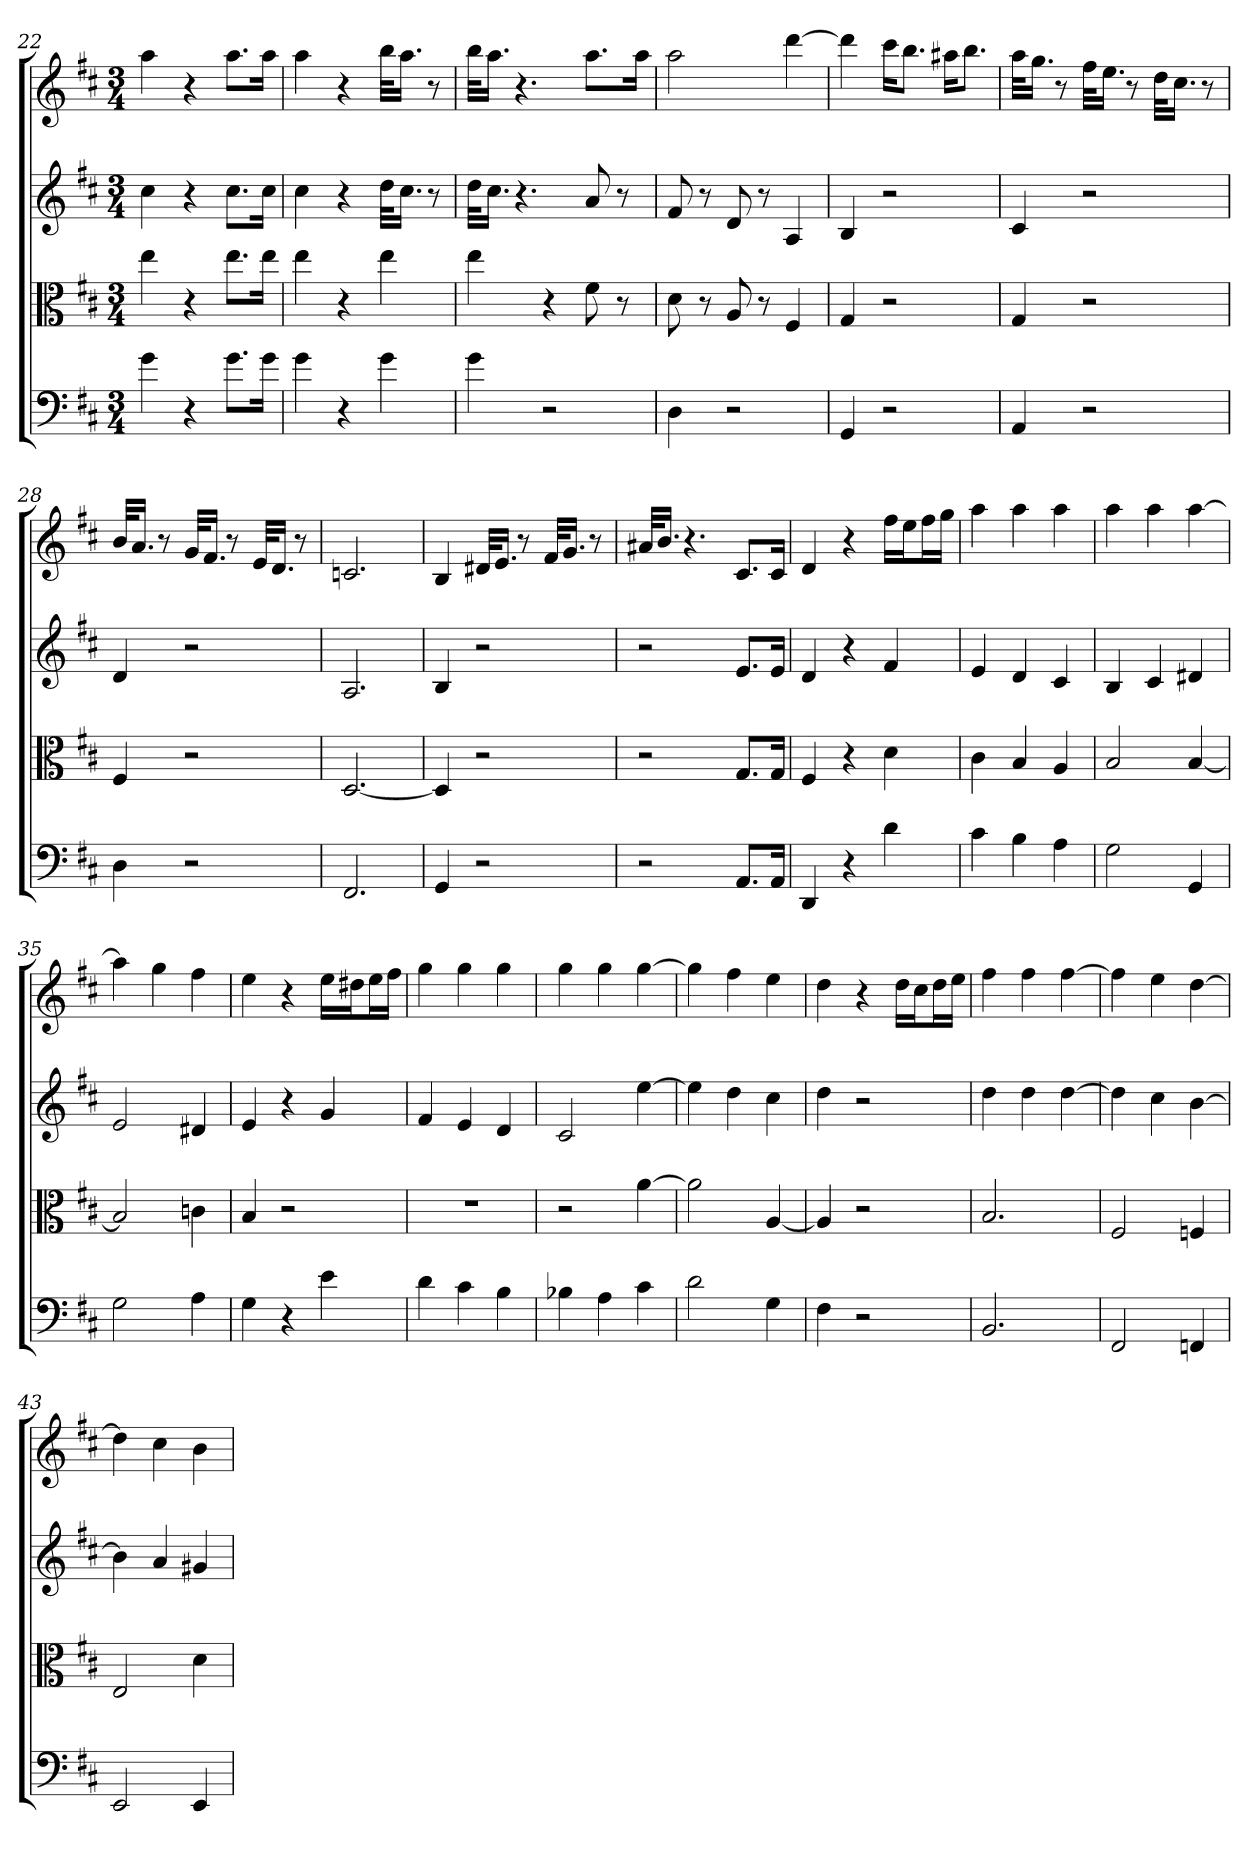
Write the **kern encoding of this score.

**kern	**kern	**kern	**kern
*part4	*part3	*part2	*part1
*staff4	*staff3	*staff2	*staff1
*clefF4	*clefC3	*	*
*k[f#c#]	*k[f#c#]	*k[f#c#]	*k[f#c#]
*D:	*D:	*D:	*D:
*M3/4	*M3/4	*M3/4	*M3/4
=22	=22	=22	=22
4g	4ee	4cc#	4aa
4r	4r	4r	4r
8.g\L	8.ee\L	8.cc#L	8.aaL
16g\Jk	16ee\Jk	16cc#Jk	16aaJk
=23	=23	=23	=23
4g	4ee	4cc#	4aa
4r	4r	4r	4r
4g	4ee	32ddKLL	32bbKLL
.	.	16.cc#JJ	16.aaJJ
.	.	8r	8r
=24	=24	=24	=24
4g	4ee	32ddKLL	32bbKLL
.	.	16.cc#JJ	16.aaJJ
.	.	4.r	4.r
2r	4r	.	.
.	8f#	8a	8.aaL
.	8r	8r	.
.	.	.	16aaJk
=25	=25	=25	=25
4D	8d	8f#	2aa
.	8r	8r	.
2r	8A	8d	.
.	8r	8r	.
.	4F#	4A	[4ddd
=26	=26	=26	=26
4GG	4G	4B	4ddd]
2r	2r	2r	16ccc#KL
.	.	.	8.bbJ
.	.	.	16aa#XKL
.	.	.	8.bbJ
=27	=27	=27	=27
4AA	4G	4c#	32aaKLL
.	.	.	16.ggJJ
.	.	.	8r
2r	2r	2r	32ff#KLL
.	.	.	16.eeJJ
.	.	.	8r
.	.	.	32ddKLL
.	.	.	16.cc#JJ
.	.	.	8r
=28	=28	=28	=28
4D	4F#	4d	32bKLL
.	.	.	16.aJJ
.	.	.	8r
2r	2r	2r	32gKLL
.	.	.	16.f#JJ
.	.	.	8r
.	.	.	32eKLL
.	.	.	16.dJJ
.	.	.	8r
=29	=29	=29	=29
2.FF#	[2.D	2.A	2.cn
=30	=30	=30	=30
4GG	4D]	4B	4B
2r	2r	2r	32d#XKLL
.	.	.	16.eJJ
.	.	.	8r
.	.	.	32f#KLL
.	.	.	16.gJJ
.	.	.	8r
=31	=31	=31	=31
2r	2r	2r	32a#XKLL
.	.	.	16.bJJ
.	.	.	4.r
8.AA/L	8.G/L	8.eL	8.c#L
16AA/Jk	16G/Jk	16eJk	16c#Jk
=32	=32	=32	=32
4DD	4F#	4d	4d
4r	4r	4r	4r
4d	4d	4f#	16ff#LL
.	.	.	16eeJ
.	.	.	16ff#L
.	.	.	16ggJJ
=33	=33	=33	=33
4c#	4c#	4e	4aa
4B	4B	4d	4aa
4A	4A	4c#	4aa
=34	=34	=34	=34
2G	2B	4B	4aa
.	.	4c#	4aa
4GG	[4B	4d#X	[4aa
=35	=35	=35	=35
2G	2B]	2e	4aa]
.	.	.	4gg
4A	4cn	4d#X	4ff#
=36	=36	=36	=36
4G	4B	4e	4ee
4r	2r	4r	4r
4e	.	4g	16eeLL
.	.	.	16dd#XJ
.	.	.	16eeL
.	.	.	16ff#JJ
=37	=37	=37	=37
4d	2.r	4f#	4gg
4c#	.	4e	4gg
4B	.	4d	4gg
=38	=38	=38	=38
4B-X	2r	2c#	4gg
4A	.	.	4gg
4c#	[4a	[4ee	[4gg
=39	=39	=39	=39
2d	2a]	4ee]	4gg]
.	.	4dd	4ff#
4G	[4A	4cc#	4ee
=40	=40	=40	=40
4F#	4A]	4dd	4dd
2r	2r	2r	4r
.	.	.	16ddLL
.	.	.	16cc#J
.	.	.	16ddL
.	.	.	16eeJJ
=41	=41	=41	=41
2.BB	2.B	4dd	4ff#
.	.	4dd	4ff#
.	.	[4dd	[4ff#
=42	=42	=42	=42
2FF#	2F#	4dd]	4ff#]
.	.	4cc#	4ee
4FFn	4Fn	[4b	[4dd
=43	=43	=43	=43
2EE	2E	4b]	4dd]
.	.	4a	4cc#
4EE	4d	4g#X	4b
=	=	=	=
*-	*-	*-	*-
